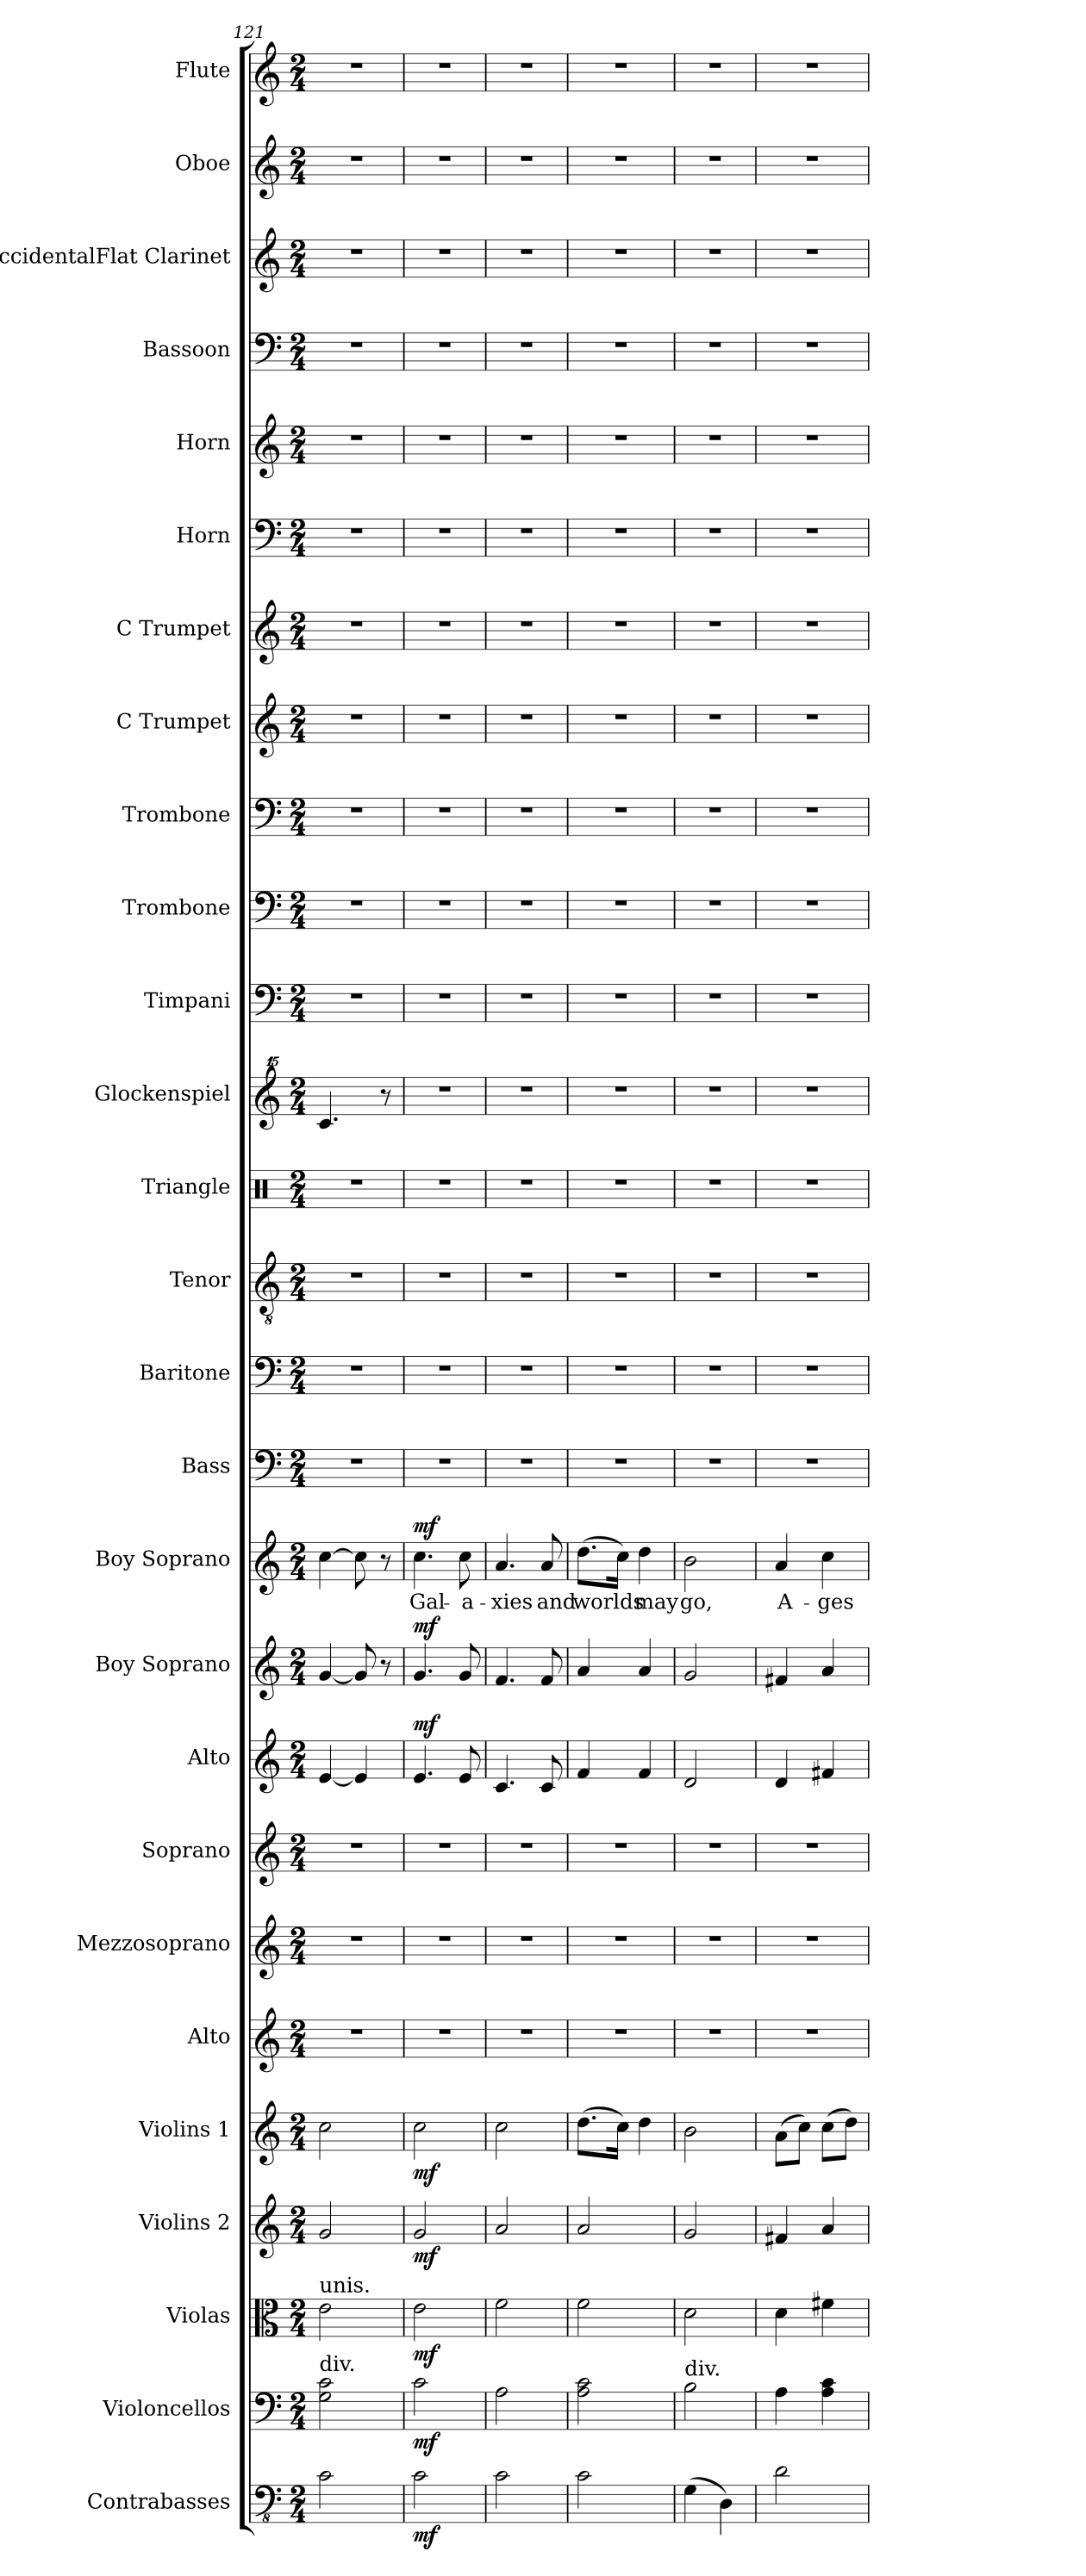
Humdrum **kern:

**kern	**dynam	**kern	**dynam	**kern	**dynam	**kern	**dynam	**kern	**dynam	**kern	**kern	**kern	**kern	**dynam	**kern	**dynam	**kern	**text	**dynam	**kern	**kern	**kern	**kern	**kern	**kern	**kern	**kern	**kern	**kern	**kern	**kern	**kern	**kern	**kern	**kern
*part27	*part27	*part26	*part26	*part25	*part25	*part24	*part24	*part23	*part23	*part22	*part21	*part20	*part19	*part19	*part18	*part18	*part17	*part17	*part17	*part16	*part15	*part14	*part13	*part12	*part11	*part10	*part9	*part8	*part7	*part6	*part5	*part4	*part3	*part2	*part1
*staff27	*staff27	*staff26	*staff26	*staff25	*staff25	*staff24	*staff24	*staff23	*staff23	*staff22	*staff21	*staff20	*staff19	*staff19	*staff18	*staff18	*staff17	*staff17	*staff17	*staff16	*staff15	*staff14	*staff13	*staff12	*staff11	*staff10	*staff9	*staff8	*staff7	*staff6	*staff5	*staff4	*staff3	*staff2	*staff1
*I"Contrabasses	*	*I"Violoncellos	*	*I"Violas	*	*I"Violins 2	*	*I"Violins 1	*	*I"Alto	*I"Mezzosoprano	*I"Soprano	*I"Alto	*	*I"Boy Soprano	*	*I"Boy Soprano	*	*	*I"Bass	*I"Baritone	*I"Tenor	*I"Triangle	*I"Glockenspiel	*I"Timpani	*I"Trombone	*I"Trombone	*I"C Trumpet	*I"C Trumpet	*I"Horn	*I"Horn	*I"Bassoon	*I"BaccidentalFlat Clarinet	*I"Oboe	*I"Flute
*I'Cbs.	*	*I'Vlcs.	*	*I'Vlas.	*	*I'Vlns. 2	*	*I'Vlns. 1	*	*I'A.	*I'Mzs.	*I'S.	*I'A.	*	*I'B. S.	*	*I'B. S.	*	*	*	*I'Bar.	*I'T.	*I'Trgl.	*I'Glk.	*I'Timp.	*I'Trb.	*I'Trb.	*I'C Tpt.	*I'C Tpt.	*I'Hn.	*I'Hn.	*I'Bsn.	*I'BaccidentalFlat Cl.	*I'Ob.	*I'Fl.
*clefFv4	*	*clefF4	*	*clefC3	*	*clefG2	*	*clefG2	*	*clefG2	*clefG2	*clefG2	*clefG2	*	*clefG2	*	*clefG2	*	*	*clefF4	*clefF4	*clefGv2	*clefX	*clefG^^2	*clefF4	*clefF4	*clefF4	*clefG2	*clefG2	*clefF4	*clefG2	*clefF4	*clefG2	*clefG2	*clefG2
*	*	*	*	*	*	*	*	*	*	*	*	*	*	*	*	*	*	*	*	*	*	*	*	*	*	*	*	*	*	*ITrd4c7	*ITrd4c7	*	*ITrd1c2	*	*
*k[]	*	*k[]	*	*k[]	*	*k[]	*	*k[]	*	*k[]	*k[]	*k[]	*k[]	*	*k[]	*	*k[]	*	*	*k[]	*k[]	*k[]	*k[]	*k[]	*k[]	*k[]	*k[]	*k[]	*k[]	*k[b-]	*k[b-]	*k[]	*k[b-e-]	*k[]	*k[]
*M2/4	*	*M2/4	*	*M2/4	*	*M2/4	*	*M2/4	*	*M2/4	*M2/4	*M2/4	*M2/4	*	*M2/4	*	*M2/4	*	*	*M2/4	*M2/4	*M2/4	*M2/4	*M2/4	*M2/4	*M2/4	*M2/4	*M2/4	*M2/4	*M2/4	*M2/4	*M2/4	*M2/4	*M2/4	*M2/4
=121	=121	=121	=121	=121	=121	=121	=121	=121	=121	=121	=121	=121	=121	=121	=121	=121	=121	=121	=121	=121	=121	=121	=121	=121	=121	=121	=121	=121	=121	=121	=121	=121	=121	=121	=121
!	!	!	!	!LO:TX:a:t=unis.	!	!	!	!	!	!	!	!	!	!	!	!	!	!	!	!	!	!	!	!	!	!	!	!	!	!	!	!	!	!	!
!	!	!LO:TX:a:t=div.	!	!	!	!	!	!	!	!	!	!	!	!	!	!	!	!	!	!	!	!	!	!	!	!	!	!	!	!	!	!	!	!	!
2C\	.	2G\ 2c\	.	2e\	.	2g/	.	2cc\	.	2r	2r	2r	[4e/	.	[4g/	.	[4cc\	.	.	2r	2r	2r	2r	4.ccc/	2r	2r	2r	2r	2r	2r	2r	2r	2r	2r	2r
.	.	.	.	.	.	.	.	.	.	.	.	.	4e/]	.	8g/]	.	8cc\]	.	.	.	.	.	.	.	.	.	.	.	.	.	.	.	.	.	.
.	.	.	.	.	.	.	.	.	.	.	.	.	.	.	8r	.	8r	.	.	.	.	.	.	8r	.	.	.	.	.	.	.	.	.	.	.
=122	=122	=122	=122	=122	=122	=122	=122	=122	=122	=122	=122	=122	=122	=122	=122	=122	=122	=122	=122	=122	=122	=122	=122	=122	=122	=122	=122	=122	=122	=122	=122	=122	=122	=122	=122
!	!LO:DY:b	!	!LO:DY:b	!	!LO:DY:b	!	!LO:DY:b	!	!LO:DY:b	!	!	!	!	!LO:DY:a	!	!LO:DY:a	!	!	!LO:DY:a	!	!	!	!	!	!	!	!	!	!	!	!	!	!	!	!
2C\	mf	2c\	mf	2e\	mf	2g/	mf	2cc\	mf	2r	2r	2r	4.e/	mf	4.g/	mf	4.cc\	Gal-	mf	2r	2r	2r	2r	2r	2r	2r	2r	2r	2r	2r	2r	2r	2r	2r	2r
.	.	.	.	.	.	.	.	.	.	.	.	.	8e/	.	8g/	.	8cc\	-a-	.	.	.	.	.	.	.	.	.	.	.	.	.	.	.	.	.
=123	=123	=123	=123	=123	=123	=123	=123	=123	=123	=123	=123	=123	=123	=123	=123	=123	=123	=123	=123	=123	=123	=123	=123	=123	=123	=123	=123	=123	=123	=123	=123	=123	=123	=123	=123
2C\	.	2A\	.	2f\	.	2a/	.	2cc\	.	2r	2r	2r	4.c/	.	4.f/	.	4.a/	-xies	.	2r	2r	2r	2r	2r	2r	2r	2r	2r	2r	2r	2r	2r	2r	2r	2r
.	.	.	.	.	.	.	.	.	.	.	.	.	8c/	.	8f/	.	8a/	and	.	.	.	.	.	.	.	.	.	.	.	.	.	.	.	.	.
=124	=124	=124	=124	=124	=124	=124	=124	=124	=124	=124	=124	=124	=124	=124	=124	=124	=124	=124	=124	=124	=124	=124	=124	=124	=124	=124	=124	=124	=124	=124	=124	=124	=124	=124	=124
2C\	.	2A\ 2c\	.	2f\	.	2a/	.	(8.dd\L	.	2r	2r	2r	4f/	.	4a/	.	(8.dd\L	worlds	.	2r	2r	2r	2r	2r	2r	2r	2r	2r	2r	2r	2r	2r	2r	2r	2r
.	.	.	.	.	.	.	.	16cc\Jk)	.	.	.	.	.	.	.	.	16cc\Jk)	.	.	.	.	.	.	.	.	.	.	.	.	.	.	.	.	.	.
.	.	.	.	.	.	.	.	4dd\	.	.	.	.	4f/	.	4a/	.	4dd\	may	.	.	.	.	.	.	.	.	.	.	.	.	.	.	.	.	.
=125	=125	=125	=125	=125	=125	=125	=125	=125	=125	=125	=125	=125	=125	=125	=125	=125	=125	=125	=125	=125	=125	=125	=125	=125	=125	=125	=125	=125	=125	=125	=125	=125	=125	=125	=125
!	!	!LO:TX:a:t=div.	!	!	!	!	!	!	!	!	!	!	!	!	!	!	!	!	!	!	!	!	!	!	!	!	!	!	!	!	!	!	!	!	!
(4GG\	.	2B\	.	2d\	.	2g/	.	2b\	.	2r	2r	2r	2d/	.	2g/	.	2b\	go,	.	2r	2r	2r	2r	2r	2r	2r	2r	2r	2r	2r	2r	2r	2r	2r	2r
4DD\)	.	.	.	.	.	.	.	.	.	.	.	.	.	.	.	.	.	.	.	.	.	.	.	.	.	.	.	.	.	.	.	.	.	.	.
=126	=126	=126	=126	=126	=126	=126	=126	=126	=126	=126	=126	=126	=126	=126	=126	=126	=126	=126	=126	=126	=126	=126	=126	=126	=126	=126	=126	=126	=126	=126	=126	=126	=126	=126	=126
2D\	.	4A\	.	4d\	.	4f#X/	.	(8a\L	.	2r	2r	2r	4d/	.	4f#X/	.	4a/	A-	.	2r	2r	2r	2r	2r	2r	2r	2r	2r	2r	2r	2r	2r	2r	2r	2r
.	.	.	.	.	.	.	.	8cc\J)	.	.	.	.	.	.	.	.	.	.	.	.	.	.	.	.	.	.	.	.	.	.	.	.	.	.	.
.	.	4A\ 4c\	.	4f#X\	.	4a/	.	(8cc\L	.	.	.	.	4f#X/	.	4a/	.	4cc\	-ges	.	.	.	.	.	.	.	.	.	.	.	.	.	.	.	.	.
.	.	.	.	.	.	.	.	8dd\J)	.	.	.	.	.	.	.	.	.	.	.	.	.	.	.	.	.	.	.	.	.	.	.	.	.	.	.
=	=	=	=	=	=	=	=	=	=	=	=	=	=	=	=	=	=	=	=	=	=	=	=	=	=	=	=	=	=	=	=	=	=	=	=
*-	*-	*-	*-	*-	*-	*-	*-	*-	*-	*-	*-	*-	*-	*-	*-	*-	*-	*-	*-	*-	*-	*-	*-	*-	*-	*-	*-	*-	*-	*-	*-	*-	*-	*-	*-
